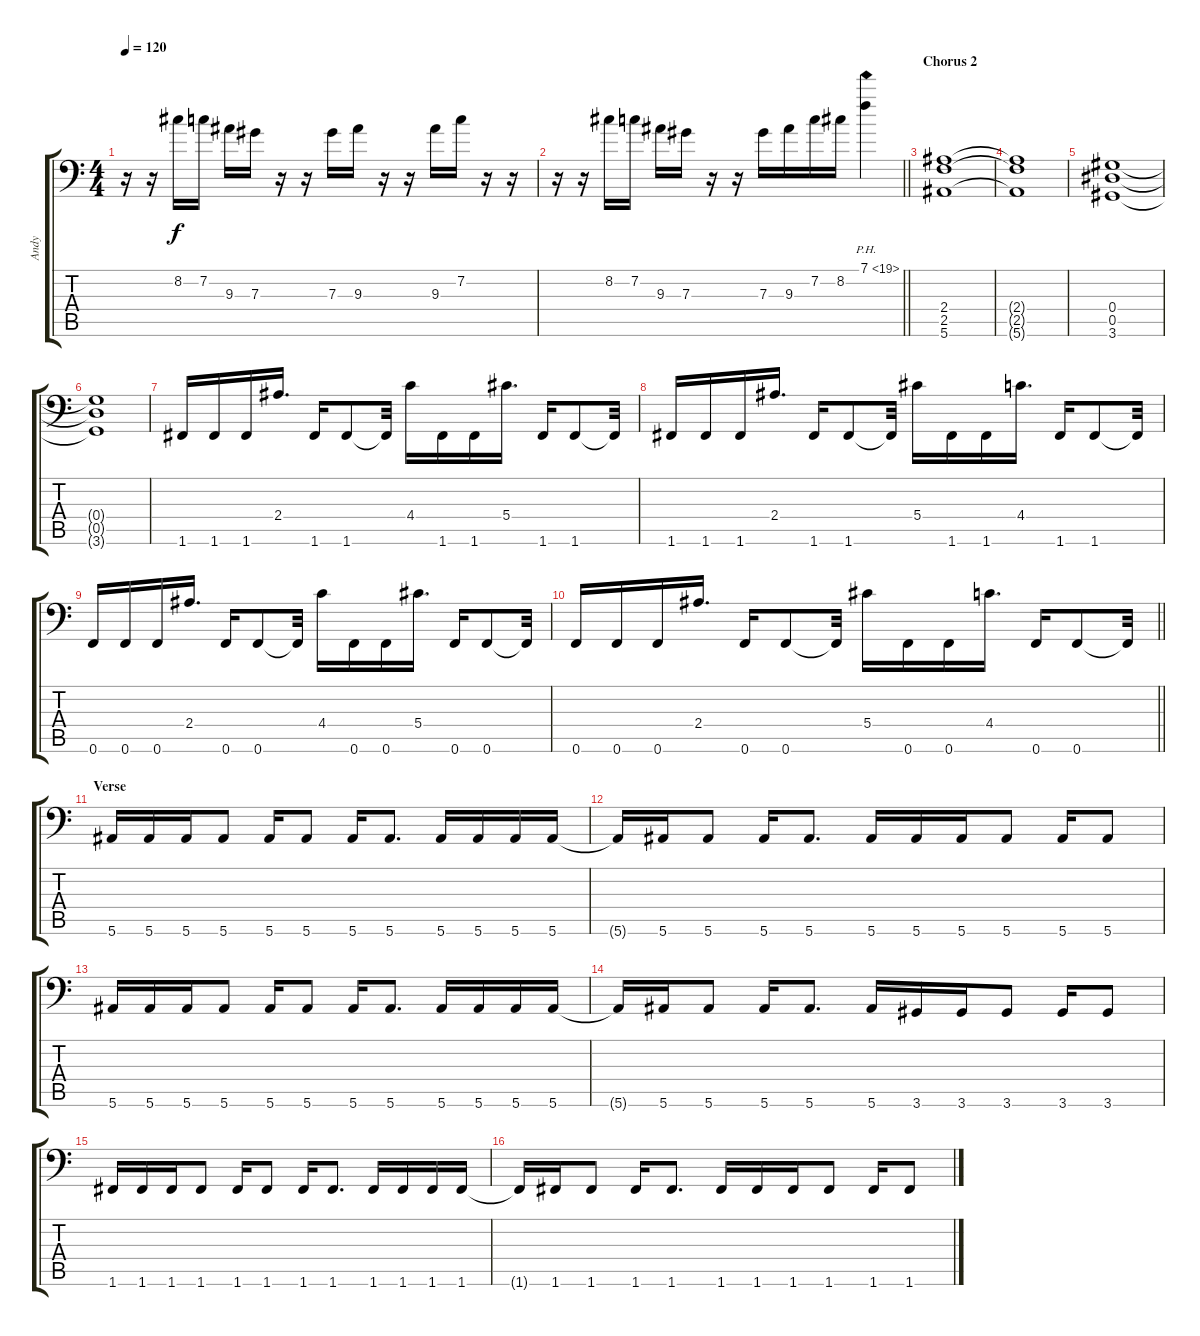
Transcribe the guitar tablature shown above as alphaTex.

\track ("Andy" "Andy") {instrument distortionguitar}
\staff {score tabs}
\tuning (Bb3 F3 Db3 Ab2 Eb2 F1) {hide}
\ts (4 4)
\tempo 120
\clef f4
\ks c
r.16{dy f} r.16 8.2.16 7.2.16 9.3.16 7.3.16 r.16 r.16 7.3.16 9.3.16 r.16 r.16 9.3.16 7.2.16 r.16 r.16 |
\barLineRight lightlight
r.16 r.16 8.2.16 7.2.16 9.3.16 7.3.16 r.16 r.16 7.3.16 9.3.16 7.2.16 8.2.16 7.1{ph 12}.4 |
\section ("" "Chorus 2")
(2.4 2.5 5.6).1 |
(2.4{t} 2.5{t} 5.6{t}).1 |
(0.4 0.5 3.6).1 |
(0.4{t} 0.5{t} 3.6{t}).1 |
1.6.16 1.6.16 1.6.16 2.4.16{d} 1.6.16 1.6.8 1.6{t}.32 4.4.16 1.6.16 1.6.16 5.4.16{d} 1.6.16 1.6.8 1.6{t}.32 |
1.6.16 1.6.16 1.6.16 2.4.16{d} 1.6.16 1.6.8 1.6{t}.32 5.4.16 1.6.16 1.6.16 4.4.16{d} 1.6.16 1.6.8 1.6{t}.32 |
0.6.16 0.6.16 0.6.16 2.4.16{d} 0.6.16 0.6.8 0.6{t}.32 4.4.16 0.6.16 0.6.16 5.4.16{d} 0.6.16 0.6.8 0.6{t}.32 |
\barLineRight lightlight
0.6.16 0.6.16 0.6.16 2.4.16{d} 0.6.16 0.6.8 0.6{t}.32 5.4.16 0.6.16 0.6.16 4.4.16{d} 0.6.16 0.6.8 0.6{t}.32 |
\section ("" "Verse")
5.6.16 5.6.16 5.6.16 5.6.8 5.6.16 5.6.8 5.6.16 5.6.8{d} 5.6.16 5.6.16 5.6.16 5.6.16 |
5.6{t}.16 5.6.16 5.6.8 5.6.16 5.6.8{d} 5.6.16 5.6.16 5.6.16 5.6.8 5.6.16 5.6.8 |
5.6.16 5.6.16 5.6.16 5.6.8 5.6.16 5.6.8 5.6.16 5.6.8{d} 5.6.16 5.6.16 5.6.16 5.6.16 |
5.6{t}.16 5.6.16 5.6.8 5.6.16 5.6.8{d} 5.6.16 3.6.16 3.6.16 3.6.8 3.6.16 3.6.8 |
1.6.16 1.6.16 1.6.16 1.6.8 1.6.16 1.6.8 1.6.16 1.6.8{d} 1.6.16 1.6.16 1.6.16 1.6.16 |
1.6{t}.16 1.6.16 1.6.8 1.6.16 1.6.8{d} 1.6.16 1.6.16 1.6.16 1.6.8 1.6.16 1.6.8
